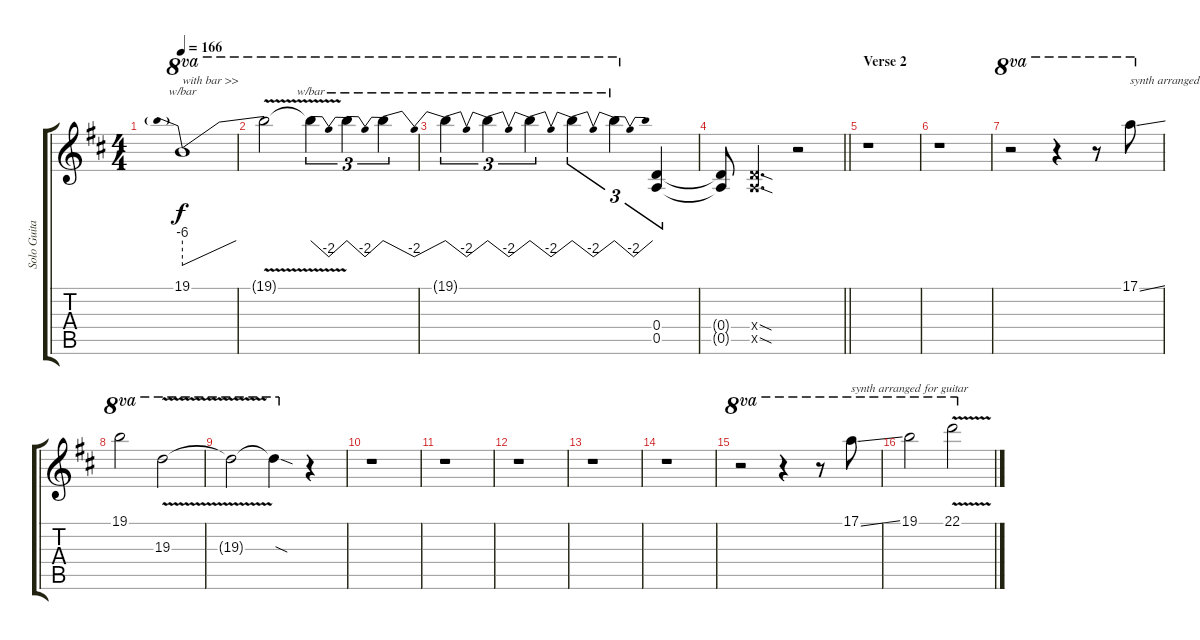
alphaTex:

\track ("Solo Guitar" "Solo Guita") {instrument overdrivenguitar}
\staff {score tabs}
\tuning (E4 B3 G3 D3 A2 E2) {hide}
\ts (4 4)
\tempo 166
\clef g2
\ks d
19.1.1{tbe (predivedive default 0 -24 60 0) ot 8va txt "with bar >>" dy f instrument overdrivenguitar} |
19.1{v t}.2{ot 8va} 19.1{t}.4{tu (3 2) tbe (dip default 0 0 30 -8 60 0) ot 8va} 19.1{t}.4{tu (3 2) tbe (dip default 0 0 30 -8 60 0) ot 8va} 19.1{t}.4{tu (3 2) tbe (dip default 0 0 30 -8 60 0) ot 8va} |
19.1{t}.4{tu (3 2) tbe (dip default 0 0 30 -8 60 0) ot 8va} 19.1{t}.4{tu (3 2) tbe (dip default 0 0 30 -8 60 0) ot 8va} 19.1{t}.4{tu (3 2) tbe (dip default 0 0 30 -8 60 0) ot 8va} 19.1{t}.4{tu (3 2) tbe (dip default 0 0 30 -8 60 0) ot 8va} 19.1{t}.4{tu (3 2) tbe (dip default 0 0 30 -8 60 0) ot 8va} (0.4 0.5).4{tu (3 2)} |
\barLineRight lightlight
(0.4{t} 0.5{t}).8 (0.4{sod x} 0.5{sod x}).4{d} r.2 |
\section ("" "Verse 2")
r.1 |
r.1 |
r.2{ot 8va} r.4{ot 8va} r.8{ot 8va} 17.1{ss}.8{ot 8va txt "synth arranged for guitar" instrument lead2sawtooth} |
19.1.2{ot 8va} 19.3{v}.2{ot 8va} |
19.3{t}.2{ot 8va} 19.3{sod t}.4{ot 8va} r.4 |
r.1 |
r.1 |
r.1 |
r.1 |
r.1 |
r.2{ot 8va} r.4{ot 8va} r.8{ot 8va} 17.1{ss}.8{ot 8va txt "synth arranged for guitar"} |
19.1.2{ot 8va} 22.1{v}.2{ot 8va}
